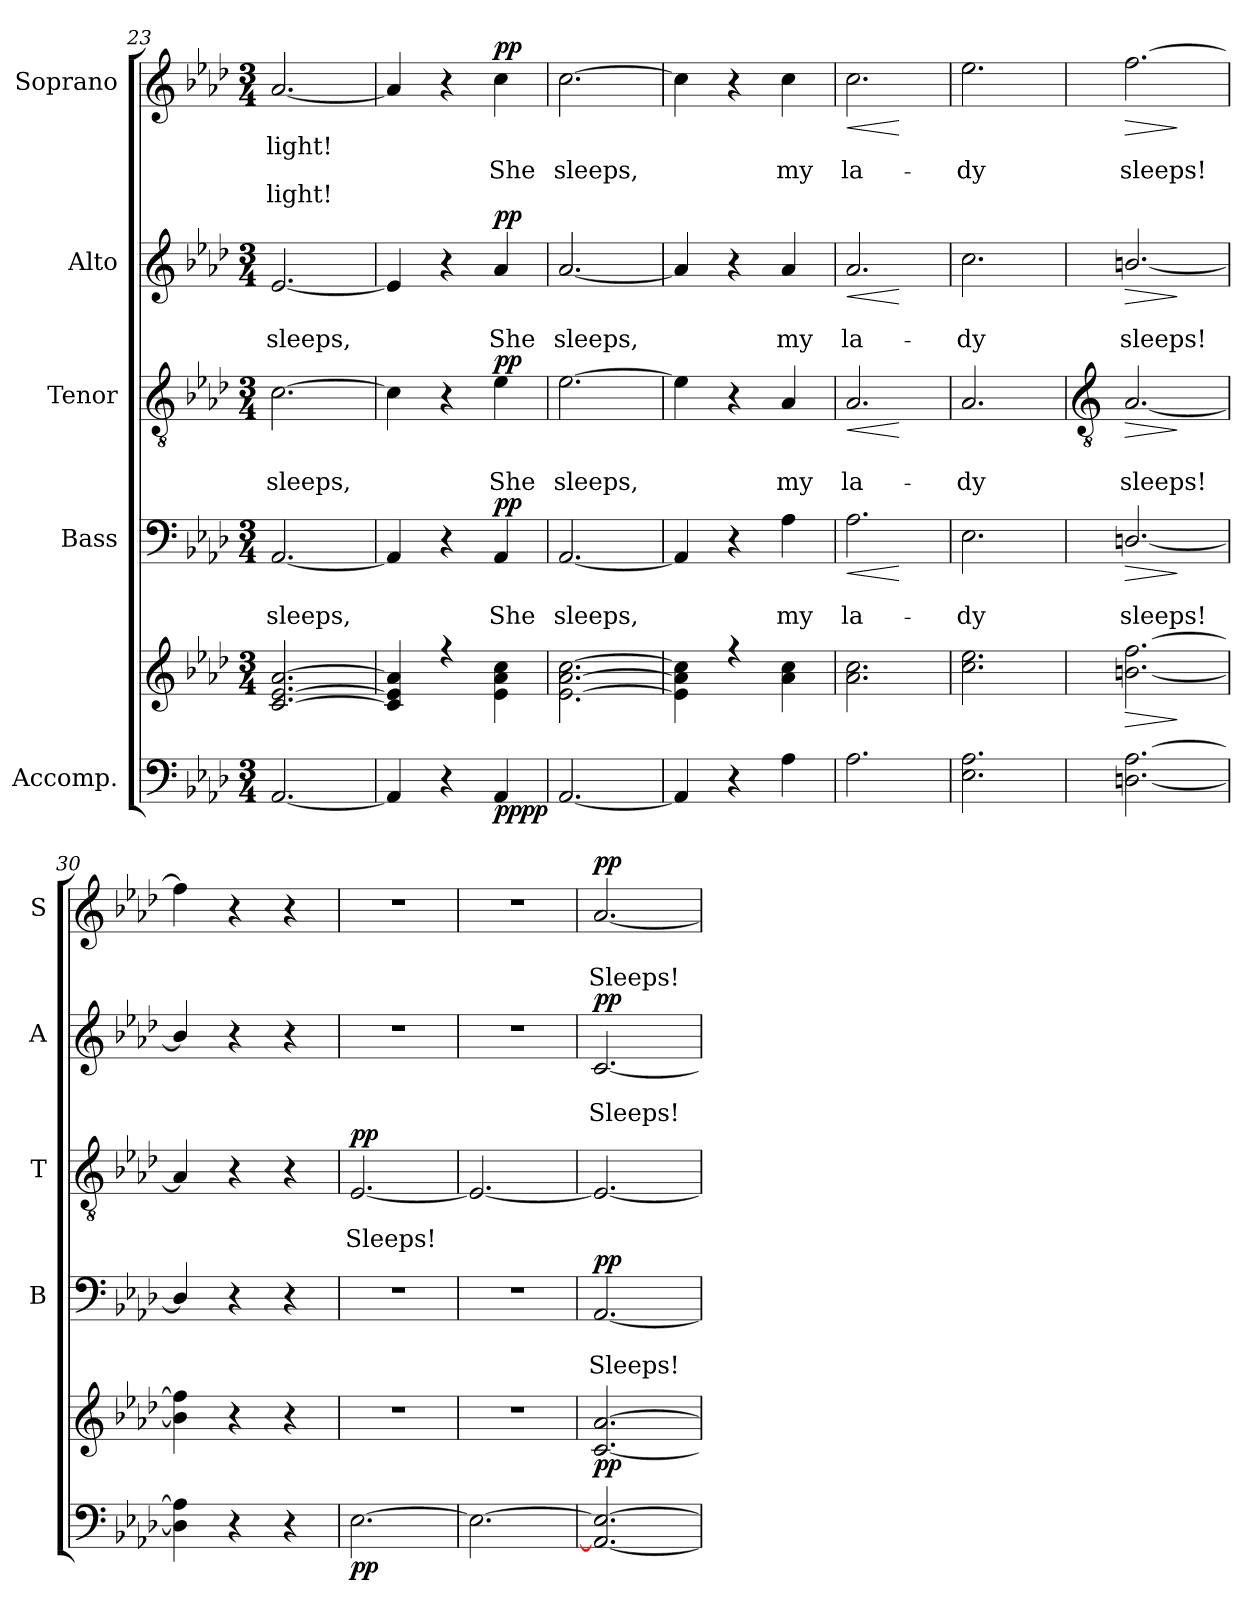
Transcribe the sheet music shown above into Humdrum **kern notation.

**kern	**kern	**dynam	**kern	**text	**text	**dynam	**kern	**text	**text	**dynam	**kern	**text	**text	**dynam	**kern	**text	**text	**text	**dynam
*part5	*part5	*part5	*part4	*part4	*part4	*part4	*part3	*part3	*part3	*part3	*part2	*part2	*part2	*part2	*part1	*part1	*part1	*part1	*part1
*staff6	*staff5	*staff5/6	*staff4	*staff4	*staff4	*staff4	*staff3	*staff3	*staff3	*staff3	*staff2	*staff2	*staff2	*staff2	*staff1	*staff1	*staff1	*staff1	*staff1
*I"Accomp.	*	*	*I"Bass	*	*	*	*I"Tenor	*	*	*	*I"Alto	*	*	*	*I"Soprano	*	*	*	*
*	*	*	*I'B	*	*	*	*I'T	*	*	*	*I'A	*	*	*	*I'S	*	*	*	*
*clefF4	*clefG2	*	*clefF4	*	*	*	*clefGv2	*	*	*	*clefG2	*	*	*	*clefG2	*	*	*	*
*k[b-e-a-d-]	*k[b-e-a-d-]	*	*k[b-e-a-d-]	*	*	*	*k[b-e-a-d-]	*	*	*	*k[b-e-a-d-]	*	*	*	*k[b-e-a-d-]	*	*	*	*
*A-:	*A-:	*	*A-:	*	*	*	*A-:	*	*	*	*A-:	*	*	*	*A-:	*	*	*	*
*M3/4	*M3/4	*	*M3/4	*	*	*	*M3/4	*	*	*	*M3/4	*	*	*	*M3/4	*	*	*	*
=23	=23	=23	=23	=23	=23	=23	=23	=23	=23	=23	=23	=23	=23	=23	=23	=23	=23	=23	=23
*	*^	*	*	*	*	*	*	*	*	*	*	*	*	*	*	*	*	*	*
!	!	!	!	!	!	!LO:LY:b	!	!	!	!LO:LY:b	!	!	!	!LO:LY:b	!	!	!LO:LY:b	!	!LO:LY:b	!
[2.AA-	[2.c/ [2.e-/ [2.a-/	2.ryy	.	[2.AA-	.	sleeps,	.	[2.c	.	sleeps,	.	[2.e-	.	sleeps,	.	[2.a-	light!	.	light!	.
=24	=24	=24	=24	=24	=24	=24	=24	=24	=24	=24	=24	=24	=24	=24	=24	=24	=24	=24	=24	=24
4AA-]	4c/] 4e-/] 4a-/]	2.ryy	.	4AA-]	.	.	.	4c]	.	.	.	4e-]	.	.	.	4a-]	.	.	.	.
4r	4r	.	.	4r	.	.	.	4r	.	.	.	4r	.	.	.	4r	.	.	.	.
!	!	!	!LO:DY:b=2	!	!	!LO:LY:b	!	!	!	!LO:LY:b	!	!	!	!LO:LY:b	!	!	!	!LO:LY:b	!	!
!	!	!	!LO:DY:n=1:b	!	!	!	!LO:DY:b	!	!	!	!LO:DY:b	!	!	!	!LO:DY:b	!	!	!	!	!LO:DY:b
4AA-	4e-\ 4a-\ 4cc\	.	pp pp	4AA-	.	She	pp	4e-	.	She	pp	4a-	.	She	pp	4cc	.	She	.	pp
=25	=25	=25	=25	=25	=25	=25	=25	=25	=25	=25	=25	=25	=25	=25	=25	=25	=25	=25	=25	=25
!	!	!	!	!	!	!LO:LY:b	!	!	!	!LO:LY:b	!	!	!	!LO:LY:b	!	!	!	!LO:LY:b	!	!
[2.AA-	[2.e-\ [2.a-\ [2.cc\	2.ryy	.	[2.AA-	.	sleeps,	.	[2.e-	.	sleeps,	.	[2.a-	.	sleeps,	.	[2.cc	.	sleeps,	.	.
=26	=26	=26	=26	=26	=26	=26	=26	=26	=26	=26	=26	=26	=26	=26	=26	=26	=26	=26	=26	=26
4AA-]	4e-\] 4a-\] 4cc\]	2.ryy	.	4AA-]	.	.	.	4e-]	.	.	.	4a-]	.	.	.	4cc]	.	.	.	.
4r	4r	.	.	4r	.	.	.	4r	.	.	.	4r	.	.	.	4r	.	.	.	.
!	!	!	!	!	!	!LO:LY:b	!	!	!	!LO:LY:b	!	!	!	!LO:LY:b	!	!	!	!LO:LY:b	!	!
4A-	4a-\ 4cc\	.	.	4A-	.	my	.	4A-	.	my	.	4a-	.	my	.	4cc	.	my	.	.
=27	=27	=27	=27	=27	=27	=27	=27	=27	=27	=27	=27	=27	=27	=27	=27	=27	=27	=27	=27	=27
!	!	!	!LO:HP:b	!	!	!LO:LY:b	!LO:HP:b	!	!	!LO:LY:b	!LO:HP:b	!	!	!LO:LY:b	!LO:HP:b	!	!	!LO:LY:b	!	!LO:HP:b
2.A-	2.a-\ 2.cc\	2.ryy	<	2.A-	.	la-	<	2.A-	.	la-	<	2.a-	.	la-	<	2.cc	.	la-	.	<
*	*v	*v	*	*	*	*	*	*	*	*	*	*	*	*	*	*	*	*	*	*
.	.	[	.	.	.	[	.	.	.	[	.	.	.	[	.	.	.	.	[
=28	=28	=28	=28	=28	=28	=28	=28	=28	=28	=28	=28	=28	=28	=28	=28	=28	=28	=28	=28
*	*^	*	*	*	*	*	*	*	*	*	*	*	*	*	*	*	*	*	*
!	!	!	!	!	!	!LO:LY:b	!	!	!	!LO:LY:b	!	!	!	!LO:LY:b	!	!	!	!LO:LY:b	!	!
2.E- 2.A-	2.cc\ 2.ee-\	2.ryy	.	2.E-	.	-dy	.	2.A-	.	-dy	.	2.cc	.	-dy	.	2.ee-	.	-dy	.	.
*	*v	*v	*	*	*	*	*	*	*	*	*	*	*	*	*	*	*	*	*	*
!!LO:LB:g=z
=29	=29	=29	=29	=29	=29	=29	=29	=29	=29	=29	=29	=29	=29	=29	=29	=29	=29	=29	=29
*	*	*	*	*	*	*	*clefGv2	*	*	*	*	*	*	*	*	*	*	*	*
*	*^	*	*	*	*	*	*	*	*	*	*	*	*	*	*	*	*	*	*
!	!	!	!LO:HP:b	!	!	!LO:LY:b	!LO:HP:b	!	!	!LO:LY:b	!LO:HP:b	!	!	!LO:LY:b	!LO:HP:b	!	!	!LO:LY:b	!	!LO:HP:b
*	*v	*v	*	*	*	*	*	*	*	*	*	*	*	*	*	*	*	*	*	*
[2.Dn [2.A-	[2.bn [2.ff	>	[2.Dn/	.	sleeps!	>	[2.A-	.	sleeps!	>	[2.bn/	.	sleeps!	>	[2.ff	.	sleeps!	.	>
.	.	]	.	.	.	]	.	.	.	]	.	.	.	]	.	.	.	.	]
=30	=30	=30	=30	=30	=30	=30	=30	=30	=30	=30	=30	=30	=30	=30	=30	=30	=30	=30	=30
4D] 4A-]	4b] 4ff]	.	4D/]	.	.	.	4A-]	.	.	.	4b/]	.	.	.	4ff]	.	.	.	.
4r	4r	.	4r	.	.	.	4r	.	.	.	4r	.	.	.	4r	.	.	.	.
4r	4r	.	4r	.	.	.	4r	.	.	.	4r	.	.	.	4r	.	.	.	.
=31	=31	=31	=31	=31	=31	=31	=31	=31	=31	=31	=31	=31	=31	=31	=31	=31	=31	=31	=31
!	!LO:N:vis=1	!LO:DY:b=2	!LO:N:vis=1	!	!	!	!	!	!LO:LY:b	!LO:DY:b	!LO:N:vis=1	!	!	!	!LO:N:vis=1	!	!	!	!
[2.E-	2.r	pp	2.r	.	.	.	[2.E-	.	Sleeps!	pp	2.r	.	.	.	2.r	.	.	.	.
=32	=32	=32	=32	=32	=32	=32	=32	=32	=32	=32	=32	=32	=32	=32	=32	=32	=32	=32	=32
!	!LO:N:vis=1	!	!LO:N:vis=1	!	!	!	!	!	!	!	!LO:N:vis=1	!	!	!	!LO:N:vis=1	!	!	!	!
2.E-_	2.r	.	2.r	.	.	.	2.E-_	.	.	.	2.r	.	.	.	2.r	.	.	.	.
=33	=33	=33	=33	=33	=33	=33	=33	=33	=33	=33	=33	=33	=33	=33	=33	=33	=33	=33	=33
!	!	!LO:DY:b	!	!	!LO:LY:b	!LO:DY:b	!	!	!	!	!	!	!LO:LY:b	!LO:DY:b	!	!	!LO:LY:b	!	!LO:DY:b
2.AA-_ 2.E-_	[2.c [2.a-	pp	[2.AA-	.	Sleeps!	pp	2.E-_	.	.	.	[2.c	.	Sleeps!	pp	[2.a-	.	Sleeps!	.	pp
=	=	=	=	=	=	=	=	=	=	=	=	=	=	=	=	=	=	=	=
*-	*-	*-	*-	*-	*-	*-	*-	*-	*-	*-	*-	*-	*-	*-	*-	*-	*-	*-	*-
